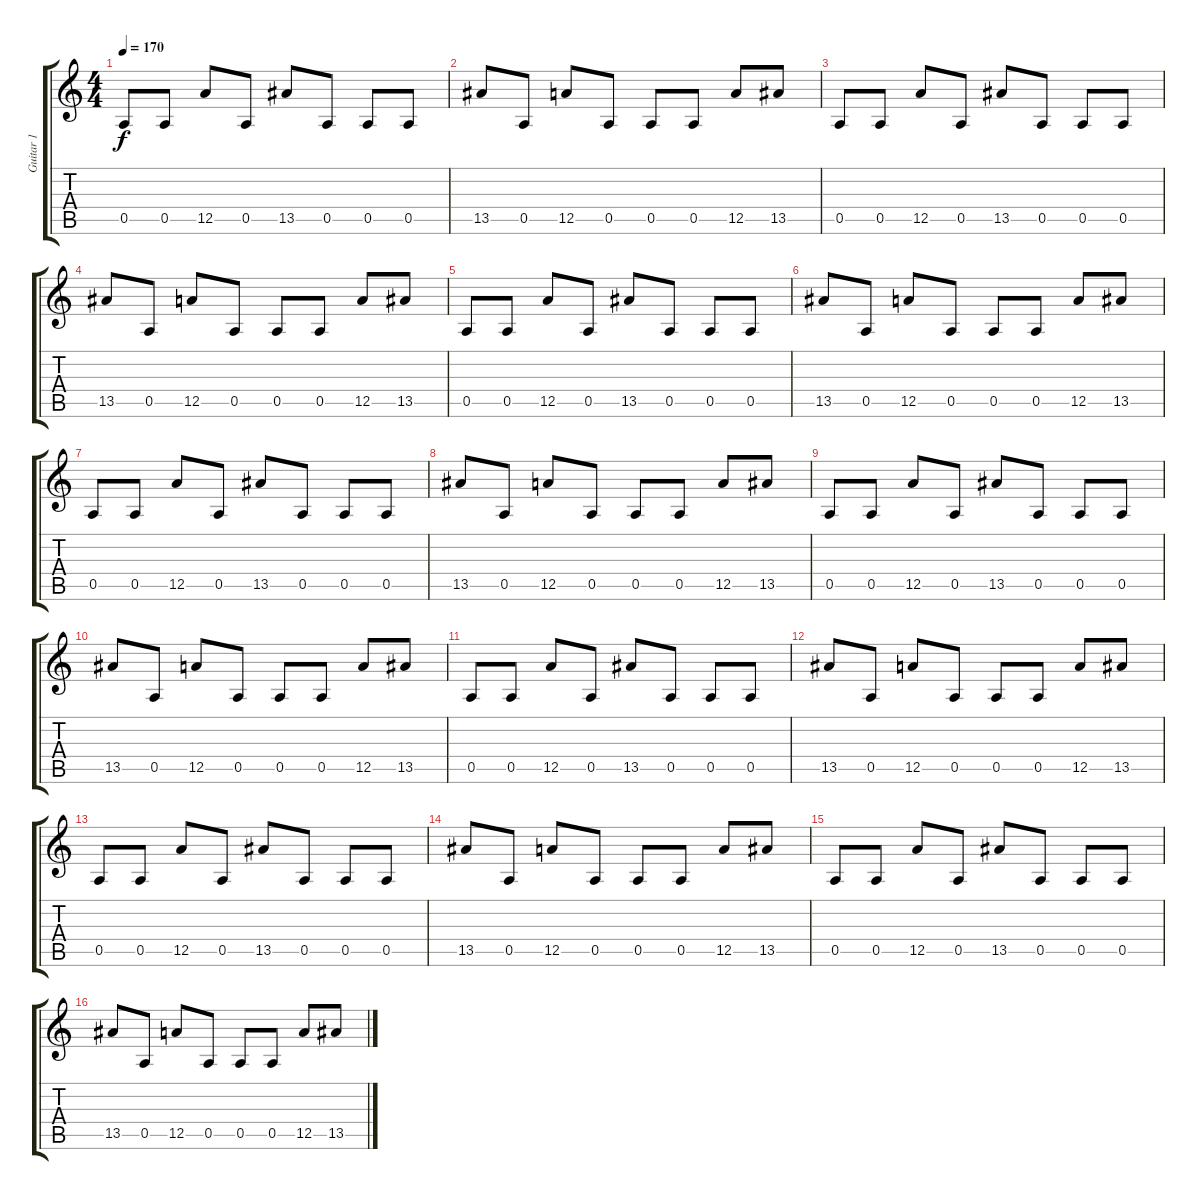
\track ("Guitar 1" "Guitar 1") {instrument distortionguitar}
\staff {score tabs}
\tuning (E4 B3 G3 D3 A2 E2) {hide}
\ts (4 4)
\tempo 170
\clef g2
\ks c
0.5.8{dy f} 0.5.8 12.5.8 0.5.8 13.5.8 0.5.8 0.5.8 0.5.8 |
13.5.8 0.5.8 12.5.8 0.5.8 0.5.8 0.5.8 12.5.8 13.5.8 |
0.5.8 0.5.8 12.5.8 0.5.8 13.5.8 0.5.8 0.5.8 0.5.8 |
13.5.8 0.5.8 12.5.8 0.5.8 0.5.8 0.5.8 12.5.8 13.5.8 |
0.5.8 0.5.8 12.5.8 0.5.8 13.5.8 0.5.8 0.5.8 0.5.8 |
13.5.8 0.5.8 12.5.8 0.5.8 0.5.8 0.5.8 12.5.8 13.5.8 |
0.5.8 0.5.8 12.5.8 0.5.8 13.5.8 0.5.8 0.5.8 0.5.8 |
13.5.8 0.5.8 12.5.8 0.5.8 0.5.8 0.5.8 12.5.8 13.5.8 |
0.5.8 0.5.8 12.5.8 0.5.8 13.5.8 0.5.8 0.5.8 0.5.8 |
13.5.8 0.5.8 12.5.8 0.5.8 0.5.8 0.5.8 12.5.8 13.5.8 |
0.5.8 0.5.8 12.5.8 0.5.8 13.5.8 0.5.8 0.5.8 0.5.8 |
13.5.8 0.5.8 12.5.8 0.5.8 0.5.8 0.5.8 12.5.8 13.5.8 |
0.5.8 0.5.8 12.5.8 0.5.8 13.5.8 0.5.8 0.5.8 0.5.8 |
13.5.8 0.5.8 12.5.8 0.5.8 0.5.8 0.5.8 12.5.8 13.5.8 |
0.5.8 0.5.8 12.5.8 0.5.8 13.5.8 0.5.8 0.5.8 0.5.8 |
13.5.8 0.5.8 12.5.8 0.5.8 0.5.8 0.5.8 12.5.8 13.5.8
